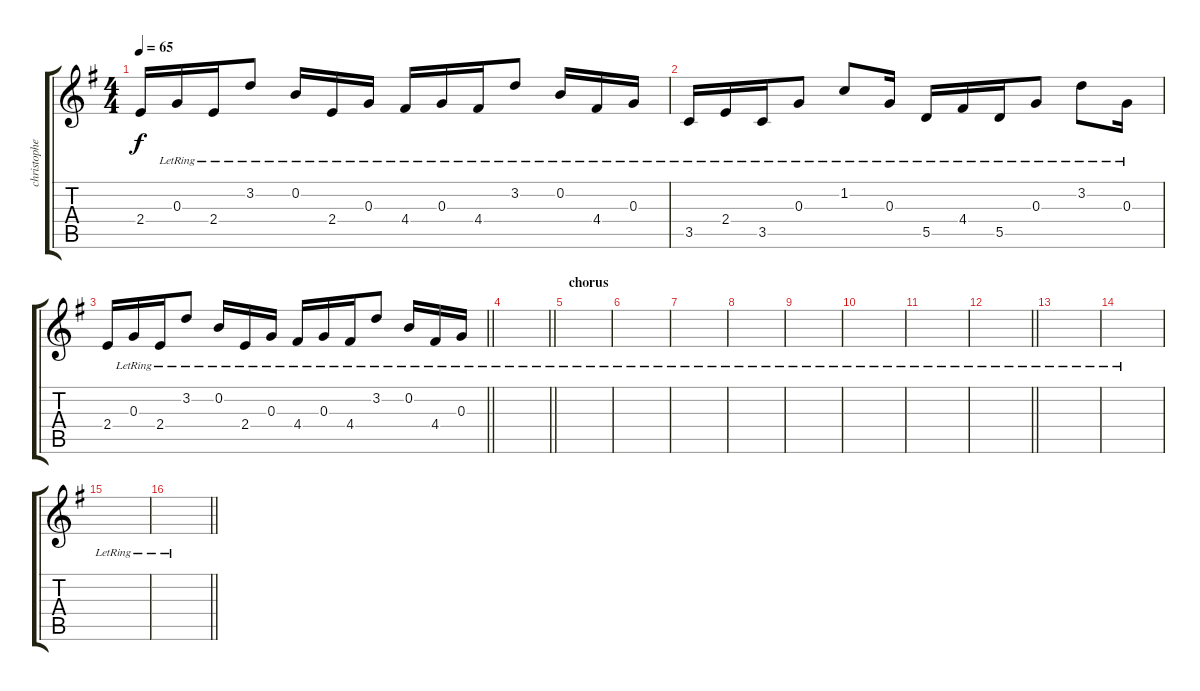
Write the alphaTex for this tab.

\track ("christophers river" "christophe") {instrument electricguitarclean}
\staff {score tabs}
\tuning (E4 B3 G3 D3 A2 D2) {hide}
\ts (4 4)
\tempo 65
\clef g2
\ks g
2.4.16{dy f} 0.3{lr}.16 2.4{lr}.16 3.2{lr}.8 0.2{lr}.16 2.4{lr}.16 0.3{lr}.16 4.4{lr}.16 0.3{lr}.16 4.4{lr}.16 3.2{lr}.8 0.2{lr}.16 4.4{lr}.16 0.3{lr}.16 |
3.5{lr}.16 2.4{lr}.16 3.5{lr}.16 0.3{lr}.8 1.2{lr}.8 0.3{lr}.16 5.5{lr}.16 4.4{lr}.16 5.5{lr}.16 0.3{lr}.8 3.2{lr}.8 0.3{lr}.16 |
\barLineRight lightlight
2.4.16 0.3{lr}.16 2.4{lr}.16 3.2{lr}.8 0.2{lr}.16 2.4{lr}.16 0.3{lr}.16 4.4{lr}.16 0.3{lr}.16 4.4{lr}.16 3.2{lr}.8 0.2{lr}.16 4.4{lr}.16 0.3{lr}.16 |
\barLineRight lightlight
|
\section ("" "chorus")
|
|
|
|
|
|
|
\barLineRight lightlight
|
|
|
|
\barLineRight lightlight
